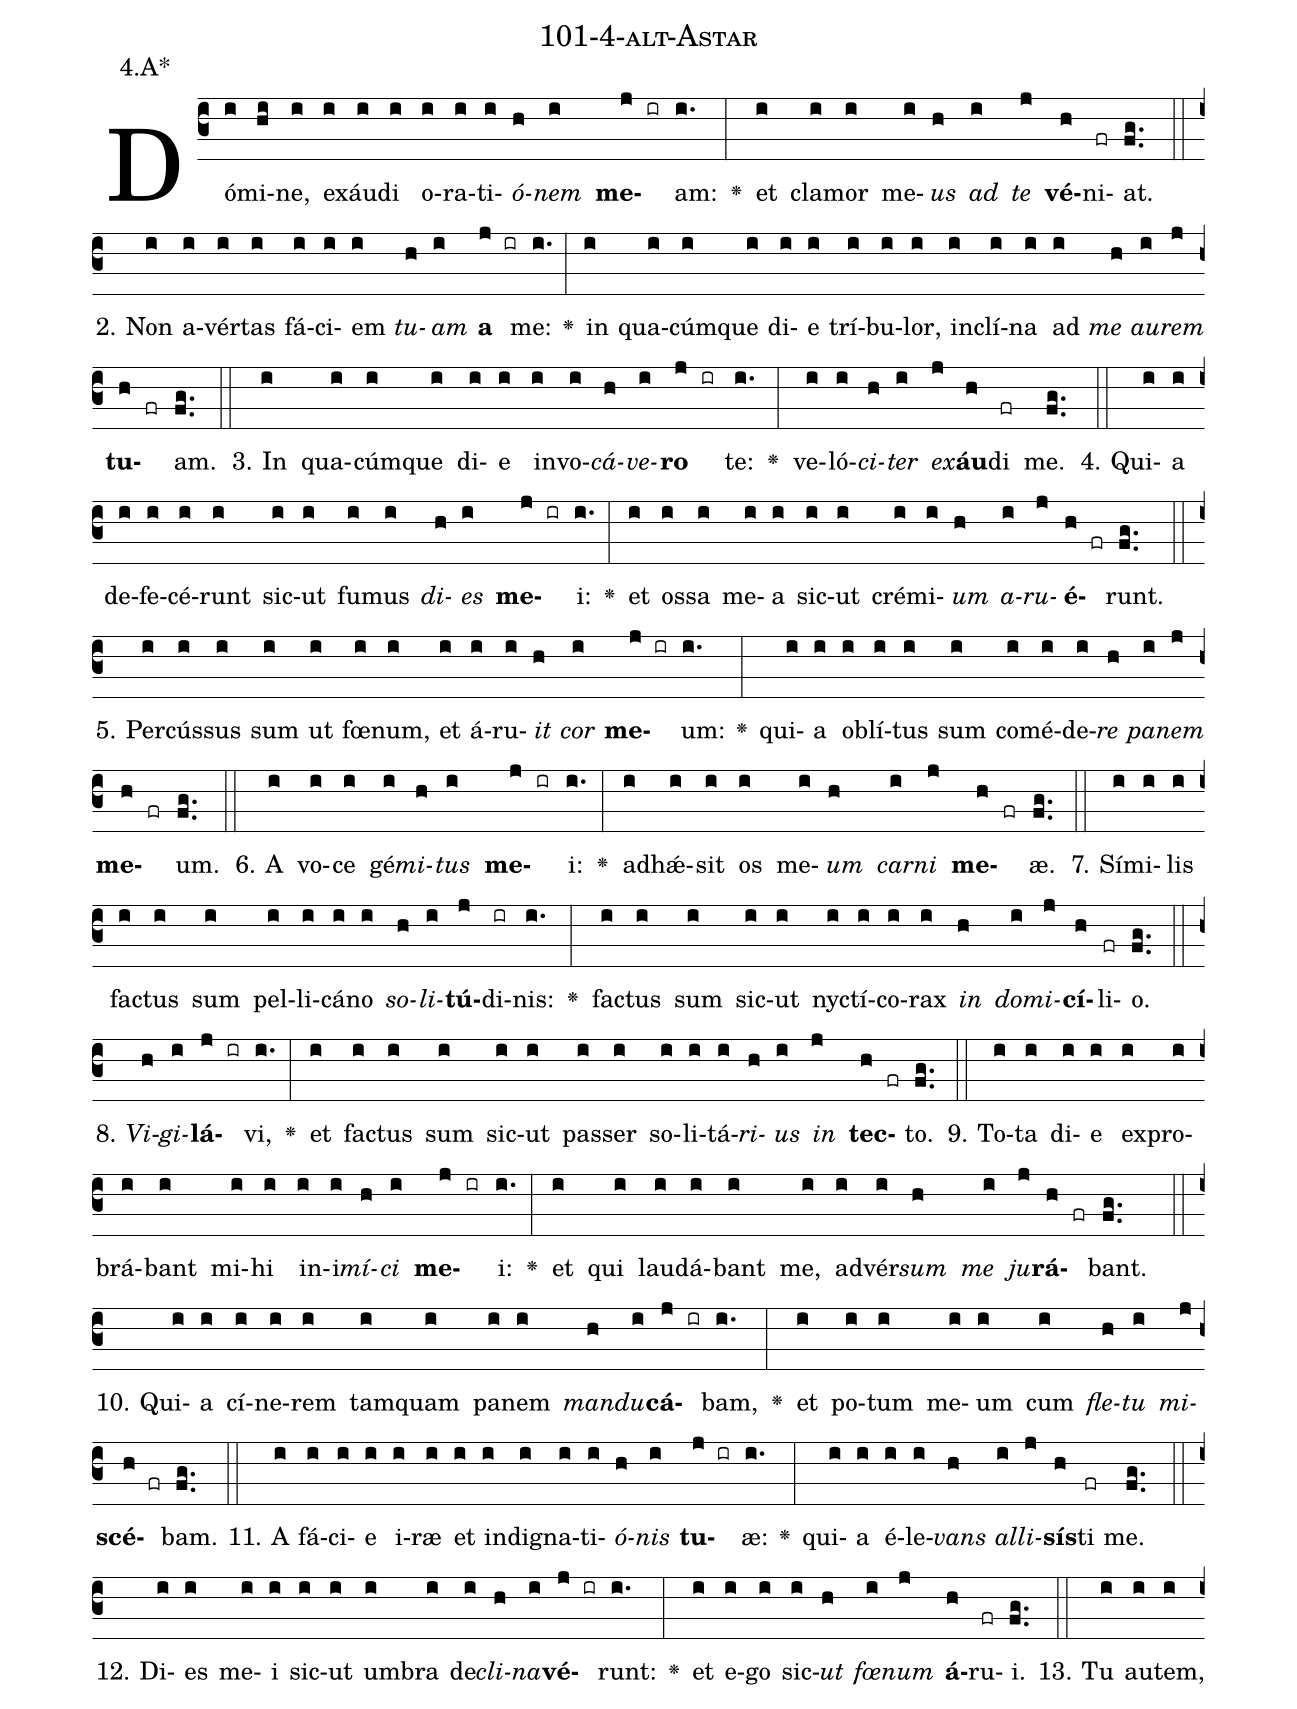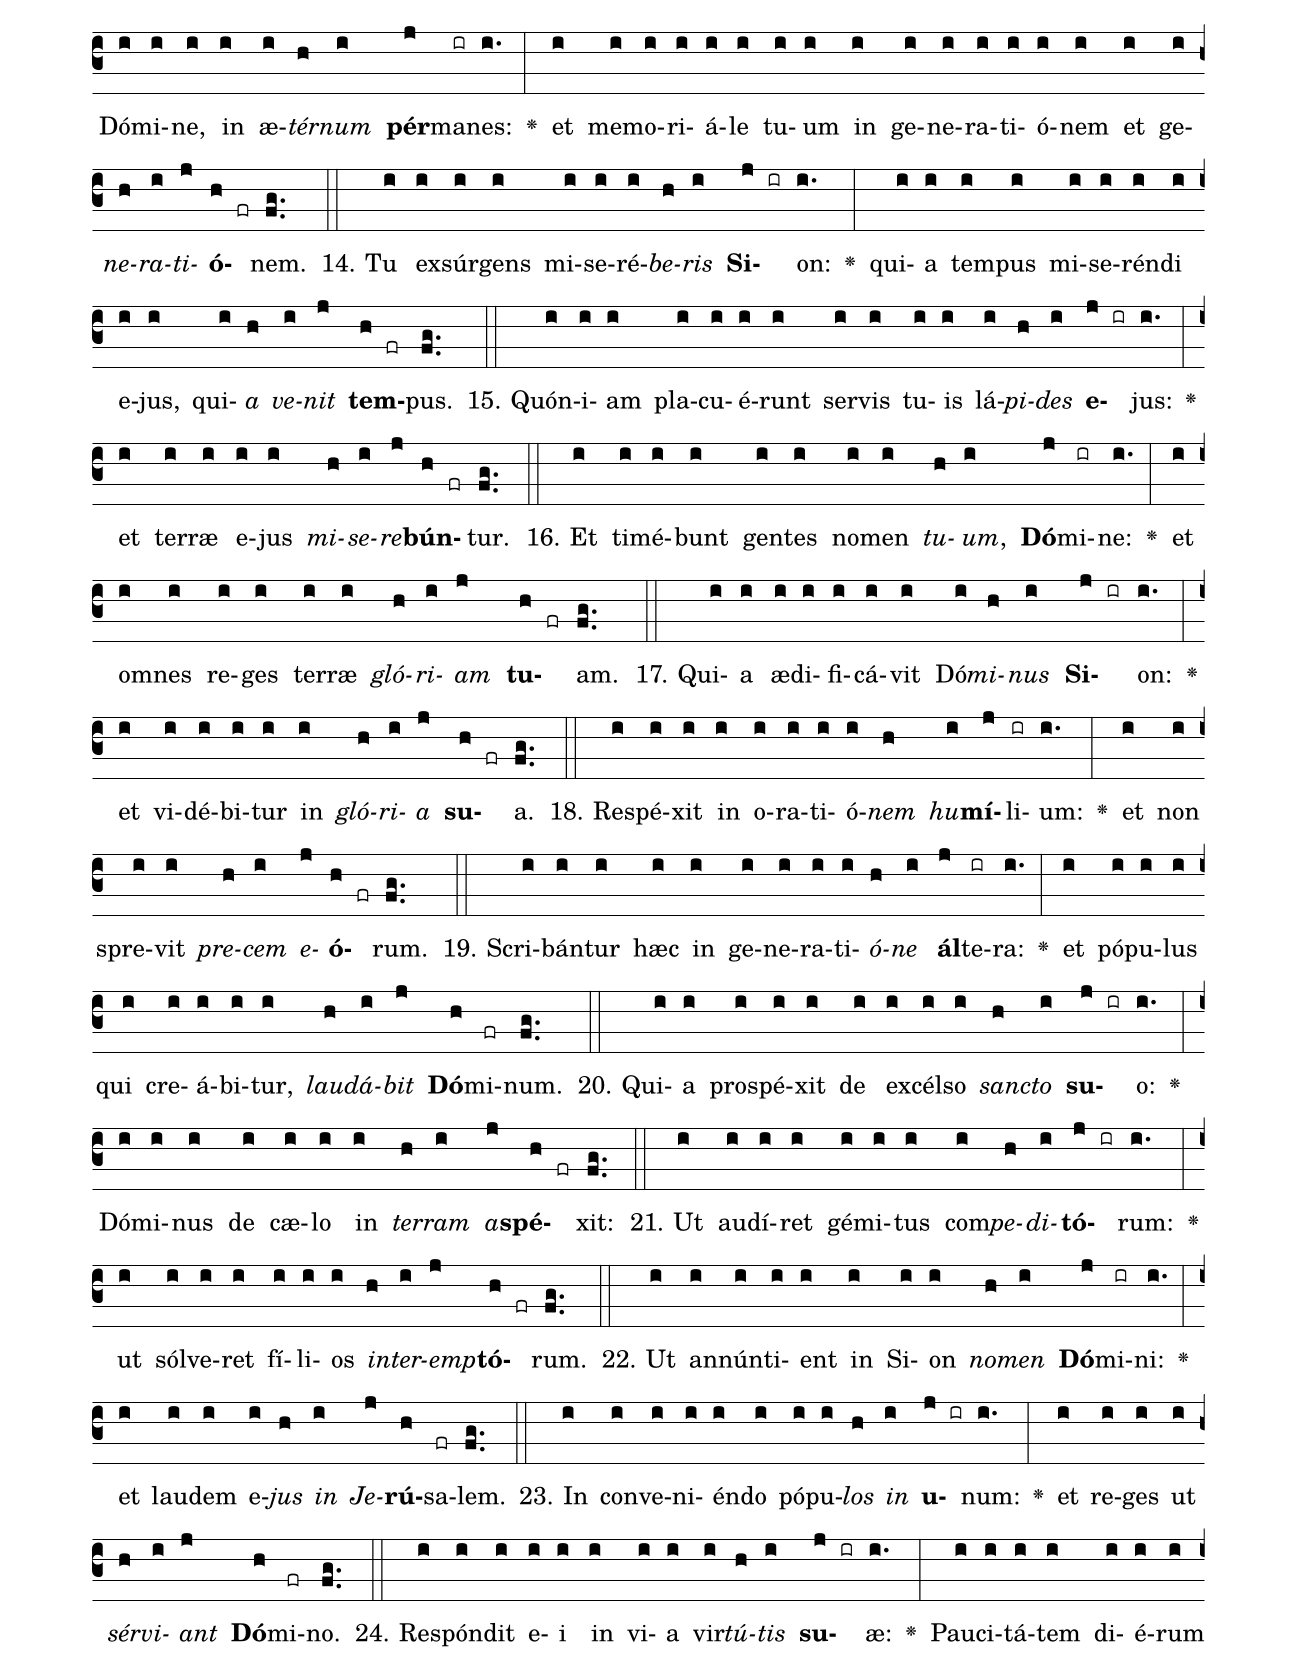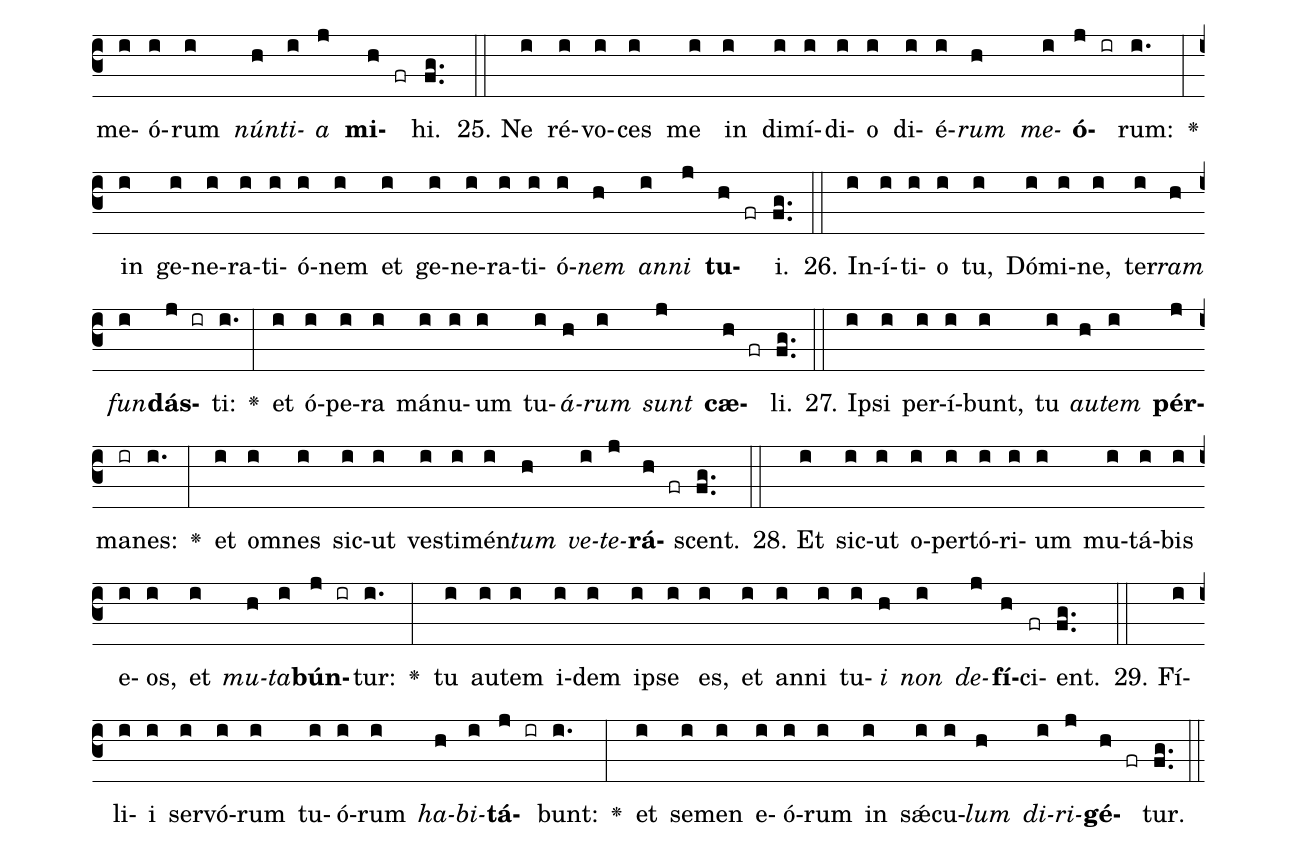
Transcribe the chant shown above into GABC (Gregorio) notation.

name: 101-4-alt-Astar;
annotation: 4.A*;
%%
(c3)Dó(i)mi(hi)ne,(i) ex(i)áu(i)di(i) o(i)ra(i)ti(i)<i>ó</i>(h)<i>nem</i>(i) <b>me</b>(j ir)am:(i.) <v>\greheightstar</v>(:) et(i) cla(i)mor(i) me(i)<i>us</i>(h) <i>ad</i>(i) <i>te</i>(j) <b>vé</b>(h)ni(fr)at.(fg..) (::)
2. Non(i) a(i)vér(i)tas(i) fá(i)ci(i)em(i) <i>tu</i>(h)<i>am</i>(i) <b>a</b>(j ir) me:(i.) <v>\greheightstar</v>(:) in(i) qua(i)cúm(i)que(i) di(i)e(i) trí(i)bu(i)lor,(i) in(i)clí(i)na(i) ad(i) <i>me</i>(h) <i>au</i>(i)<i>rem</i>(j) <b>tu</b>(h fr)am.(fg..) (::)
3. In(i) qua(i)cúm(i)que(i) di(i)e(i) in(i)vo(i)<i>cá</i>(h)<i>ve</i>(i)<b>ro</b>(j ir) te:(i.) <v>\greheightstar</v>(:) ve(i)ló(i)<i>ci</i>(h)<i>ter</i>(i) <i>ex</i>(j)<b>áu</b>(h)di(fr) me.(fg..) (::)
4. Qui(i)a(i) de(i)fe(i)cé(i)runt(i) sic(i)ut(i) fu(i)mus(i) <i>di</i>(h)<i>es</i>(i) <b>me</b>(j ir)i:(i.) <v>\greheightstar</v>(:) et(i) os(i)sa(i) me(i)a(i) sic(i)ut(i) cré(i)mi(i)<i>um</i>(h) <i>a</i>(i)<i>ru</i>(j)<b>é</b>(h fr)runt.(fg..) (::)
5. Per(i)cús(i)sus(i) sum(i) ut(i) fœ(i)num,(i) et(i) á(i)ru(i)<i>it</i>(h) <i>cor</i>(i) <b>me</b>(j ir)um:(i.) <v>\greheightstar</v>(:) qui(i)a(i) ob(i)lí(i)tus(i) sum(i) com(i)é(i)de(i)<i>re</i>(h) <i>pa</i>(i)<i>nem</i>(j) <b>me</b>(h fr)um.(fg..) (::)
6. A(i) vo(i)ce(i) gé(i)<i>mi</i>(h)<i>tus</i>(i) <b>me</b>(j ir)i:(i.) <v>\greheightstar</v>(:) ad(i)hǽ(i)sit(i) os(i) me(i)<i>um</i>(h) <i>car</i>(i)<i>ni</i>(j) <b>me</b>(h fr)æ.(fg..) (::)
7. Sí(i)mi(i)lis(i) fac(i)tus(i) sum(i) pel(i)li(i)cá(i)no(i) <i>so</i>(h)<i>li</i>(i)<b>tú</b>(j)di(ir)nis:(i.) <v>\greheightstar</v>(:) fac(i)tus(i) sum(i) sic(i)ut(i) nyc(i)tí(i)co(i)rax(i) <i>in</i>(h) <i>do</i>(i)<i>mi</i>(j)<b>cí</b>(h)li(fr)o.(fg..) (::)
8. <i>Vi</i>(h)<i>gi</i>(i)<b>lá</b>(j ir)vi,(i.) <v>\greheightstar</v>(:) et(i) fac(i)tus(i) sum(i) sic(i)ut(i) pas(i)ser(i) so(i)li(i)tá(i)<i>ri</i>(h)<i>us</i>(i) <i>in</i>(j) <b>tec</b>(h fr)to.(fg..) (::)
9. To(i)ta(i) di(i)e(i) ex(i)pro(i)brá(i)bant(i) mi(i)hi(i) in(i)i(i)<i>mí</i>(h)<i>ci</i>(i) <b>me</b>(j ir)i:(i.) <v>\greheightstar</v>(:) et(i) qui(i) lau(i)dá(i)bant(i) me,(i) ad(i)vér(i)<i>sum</i>(h) <i>me</i>(i) <i>ju</i>(j)<b>rá</b>(h fr)bant.(fg..) (::)
10. Qui(i)a(i) cí(i)ne(i)rem(i) tam(i)quam(i) pa(i)nem(i) <i>man</i>(h)<i>du</i>(i)<b>cá</b>(j ir)bam,(i.) <v>\greheightstar</v>(:) et(i) po(i)tum(i) me(i)um(i) cum(i) <i>fle</i>(h)<i>tu</i>(i) <i>mi</i>(j)<b>scé</b>(h fr)bam.(fg..) (::)
11. A(i) fá(i)ci(i)e(i) i(i)ræ(i) et(i) in(i)di(i)gna(i)ti(i)<i>ó</i>(h)<i>nis</i>(i) <b>tu</b>(j ir)æ:(i.) <v>\greheightstar</v>(:) qui(i)a(i) é(i)le(i)<i>vans</i>(h) <i>al</i>(i)<i>li</i>(j)<b>sís</b>(h)ti(fr) me.(fg..) (::)
12. Di(i)es(i) me(i)i(i) sic(i)ut(i) um(i)bra(i) de(i)<i>cli</i>(h)<i>na</i>(i)<b>vé</b>(j ir)runt:(i.) <v>\greheightstar</v>(:) et(i) e(i)go(i) sic(i)<i>ut</i>(h) <i>fœ</i>(i)<i>num</i>(j) <b>á</b>(h)ru(fr)i.(fg..) (::)
13. Tu(i) au(i)tem,(i) Dó(i)mi(i)ne,(i) in(i) æ(i)<i>tér</i>(h)<i>num</i>(i) <b>pér</b>(j)ma(ir)nes:(i.) <v>\greheightstar</v>(:) et(i) me(i)mo(i)ri(i)á(i)le(i) tu(i)um(i) in(i) ge(i)ne(i)ra(i)ti(i)ó(i)nem(i) et(i) ge(i)<i>ne</i>(h)<i>ra</i>(i)<i>ti</i>(j)<b>ó</b>(h fr)nem.(fg..) (::)
14. Tu(i) ex(i)súr(i)gens(i) mi(i)se(i)ré(i)<i>be</i>(h)<i>ris</i>(i) <b>Si</b>(j ir)on:(i.) <v>\greheightstar</v>(:) qui(i)a(i) tem(i)pus(i) mi(i)se(i)rén(i)di(i) e(i)jus,(i) qui(i)<i>a</i>(h) <i>ve</i>(i)<i>nit</i>(j) <b>tem</b>(h fr)pus.(fg..) (::)
15. Quón(i)i(i)am(i) pla(i)cu(i)é(i)runt(i) ser(i)vis(i) tu(i)is(i) lá(i)<i>pi</i>(h)<i>des</i>(i) <b>e</b>(j ir)jus:(i.) <v>\greheightstar</v>(:) et(i) ter(i)ræ(i) e(i)jus(i) <i>mi</i>(h)<i>se</i>(i)<i>re</i>(j)<b>bún</b>(h fr)tur.(fg..) (::)
16. Et(i) ti(i)mé(i)bunt(i) gen(i)tes(i) no(i)men(i) <i>tu</i>(h)<i>um</i>,(i) <b>Dó</b>(j)mi(ir)ne:(i.) <v>\greheightstar</v>(:) et(i) om(i)nes(i) re(i)ges(i) ter(i)ræ(i) <i>gló</i>(h)<i>ri</i>(i)<i>am</i>(j) <b>tu</b>(h fr)am.(fg..) (::)
17. Qui(i)a(i) æ(i)di(i)fi(i)cá(i)vit(i) Dó(i)<i>mi</i>(h)<i>nus</i>(i) <b>Si</b>(j ir)on:(i.) <v>\greheightstar</v>(:) et(i) vi(i)dé(i)bi(i)tur(i) in(i) <i>gló</i>(h)<i>ri</i>(i)<i>a</i>(j) <b>su</b>(h fr)a.(fg..) (::)
18. Re(i)spé(i)xit(i) in(i) o(i)ra(i)ti(i)ó(i)<i>nem</i>(h) <i>hu</i>(i)<b>mí</b>(j)li(ir)um:(i.) <v>\greheightstar</v>(:) et(i) non(i) spre(i)vit(i) <i>pre</i>(h)<i>cem</i>(i) <i>e</i>(j)<b>ó</b>(h fr)rum.(fg..) (::)
19. Scri(i)bán(i)tur(i) hæc(i) in(i) ge(i)ne(i)ra(i)ti(i)<i>ó</i>(h)<i>ne</i>(i) <b>ál</b>(j)te(ir)ra:(i.) <v>\greheightstar</v>(:) et(i) pó(i)pu(i)lus(i) qui(i) cre(i)á(i)bi(i)tur,(i) <i>lau</i>(h)<i>dá</i>(i)<i>bit</i>(j) <b>Dó</b>(h)mi(fr)num.(fg..) (::)
20. Qui(i)a(i) pro(i)spé(i)xit(i) de(i) ex(i)cél(i)so(i) <i>sanc</i>(h)<i>to</i>(i) <b>su</b>(j ir)o:(i.) <v>\greheightstar</v>(:) Dó(i)mi(i)nus(i) de(i) cæ(i)lo(i) in(i) <i>ter</i>(h)<i>ram</i>(i) <i>a</i>(j)<b>spé</b>(h fr)xit:(fg..) (::)
21. Ut(i) au(i)dí(i)ret(i) gé(i)mi(i)tus(i) com(i)<i>pe</i>(h)<i>di</i>(i)<b>tó</b>(j ir)rum:(i.) <v>\greheightstar</v>(:) ut(i) sól(i)ve(i)ret(i) fí(i)li(i)os(i) <i>in</i>(h)<i>ter</i>(i)<i>emp</i>(j)<b>tó</b>(h fr)rum.(fg..) (::)
22. Ut(i) an(i)nún(i)ti(i)ent(i) in(i) Si(i)on(i) <i>no</i>(h)<i>men</i>(i) <b>Dó</b>(j)mi(ir)ni:(i.) <v>\greheightstar</v>(:) et(i) lau(i)dem(i) e(i)<i>jus</i>(h) <i>in</i>(i) <i>Je</i>(j)<b>rú</b>(h)sa(fr)lem.(fg..) (::)
23. In(i) con(i)ve(i)ni(i)én(i)do(i) pó(i)pu(i)<i>los</i>(h) <i>in</i>(i) <b>u</b>(j ir)num:(i.) <v>\greheightstar</v>(:) et(i) re(i)ges(i) ut(i) <i>sér</i>(h)<i>vi</i>(i)<i>ant</i>(j) <b>Dó</b>(h)mi(fr)no.(fg..) (::)
24. Re(i)spón(i)dit(i) e(i)i(i) in(i) vi(i)a(i) vir(i)<i>tú</i>(h)<i>tis</i>(i) <b>su</b>(j ir)æ:(i.) <v>\greheightstar</v>(:) Pau(i)ci(i)tá(i)tem(i) di(i)é(i)rum(i) me(i)ó(i)rum(i) <i>nún</i>(h)<i>ti</i>(i)<i>a</i>(j) <b>mi</b>(h fr)hi.(fg..) (::)
25. Ne(i) ré(i)vo(i)ces(i) me(i) in(i) di(i)mí(i)di(i)o(i) di(i)é(i)<i>rum</i>(h) <i>me</i>(i)<b>ó</b>(j ir)rum:(i.) <v>\greheightstar</v>(:) in(i) ge(i)ne(i)ra(i)ti(i)ó(i)nem(i) et(i) ge(i)ne(i)ra(i)ti(i)ó(i)<i>nem</i>(h) <i>an</i>(i)<i>ni</i>(j) <b>tu</b>(h fr)i.(fg..) (::)
26. In(i)í(i)ti(i)o(i) tu,(i) Dó(i)mi(i)ne,(i) ter(i)<i>ram</i>(h) <i>fun</i>(i)<b>dás</b>(j ir)ti:(i.) <v>\greheightstar</v>(:) et(i) ó(i)pe(i)ra(i) má(i)nu(i)um(i) tu(i)<i>á</i>(h)<i>rum</i>(i) <i>sunt</i>(j) <b>cæ</b>(h fr)li.(fg..) (::)
27. Ip(i)si(i) per(i)í(i)bunt,(i) tu(i) <i>au</i>(h)<i>tem</i>(i) <b>pér</b>(j)ma(ir)nes:(i.) <v>\greheightstar</v>(:) et(i) om(i)nes(i) sic(i)ut(i) ves(i)ti(i)mén(i)<i>tum</i>(h) <i>ve</i>(i)<i>te</i>(j)<b>rá</b>(h fr)scent.(fg..) (::)
28. Et(i) sic(i)ut(i) o(i)per(i)tó(i)ri(i)um(i) mu(i)tá(i)bis(i) e(i)os,(i) et(i) <i>mu</i>(h)<i>ta</i>(i)<b>bún</b>(j ir)tur:(i.) <v>\greheightstar</v>(:) tu(i) au(i)tem(i) i(i)dem(i) ip(i)se(i) es,(i) et(i) an(i)ni(i) tu(i)<i>i</i>(h) <i>non</i>(i) <i>de</i>(j)<b>fí</b>(h)ci(fr)ent.(fg..) (::)
29. Fí(i)li(i)i(i) ser(i)vó(i)rum(i) tu(i)ó(i)rum(i) <i>ha</i>(h)<i>bi</i>(i)<b>tá</b>(j ir)bunt:(i.) <v>\greheightstar</v>(:) et(i) se(i)men(i) e(i)ó(i)rum(i) in(i) sǽ(i)cu(i)<i>lum</i>(h) <i>di</i>(i)<i>ri</i>(j)<b>gé</b>(h fr)tur.(fg..) (::)
